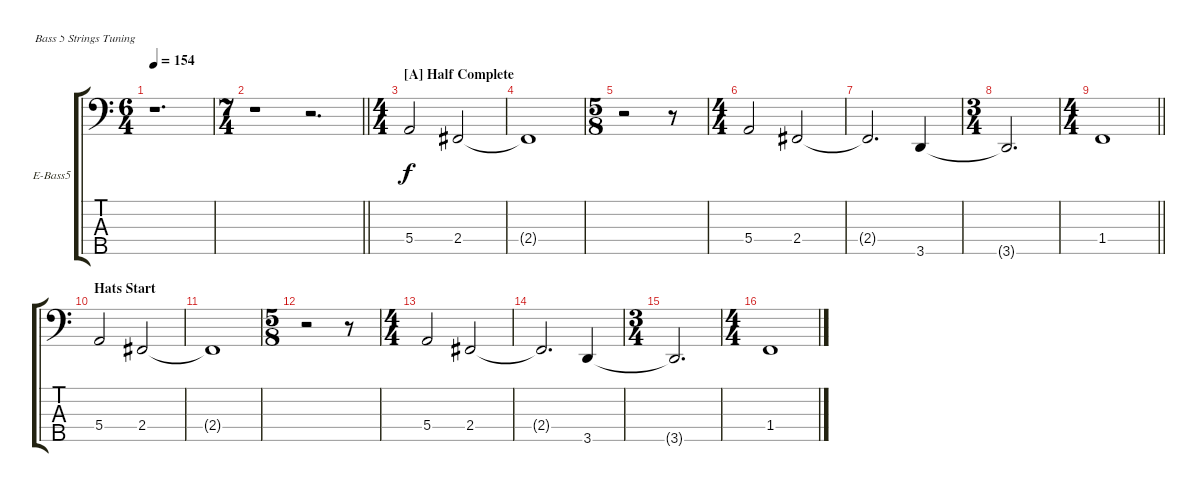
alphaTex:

\bracketExtendMode groupsimilarinstruments
\firstSystemTrackNameOrientation horizontal
\otherSystemsTrackNameOrientation horizontal
\track ("Chebon Littlefield" "E-Bass5") {instrument electricbassfinger}
\staff {score tabs}
\tuning (G2 D2 A1 E1 B0)
\ts (6 4)
\beaming (8 2 2 2 6)
\tempo 154
\clef f4
\ks c
r.1{d dy f} |
\ts (7 4)
\beaming (8 2 2 2 8)
\barLineRight lightlight
r.1 r.2{d} |
\ts (4 4)
\beaming (8 2 2 2 2)
\section ("A" "Half Complete")
5.4.2 2.4.2 |
2.4{t}.1 |
\ts (5 8)
\beaming (8 2 2 2 2)
r.2 r.8 |
\ts (4 4)
\beaming (8 2 2 2 2)
5.4.2 2.4.2 |
2.4{t}.2{d} 3.5.4 |
\ts (3 4)
\beaming (8 2 2 2 2)
3.5{t}.2{d} |
\ts (4 4)
\beaming (8 2 2 2 2)
\barLineRight lightlight
1.4.1 |
\section ("" "Hats Start")
5.4.2 2.4.2 |
2.4{t}.1 |
\ts (5 8)
\beaming (8 2 2 2 2)
r.2 r.8 |
\ts (4 4)
\beaming (8 2 2 2 2)
5.4.2 2.4.2 |
2.4{t}.2{d} 3.5.4 |
\ts (3 4)
\beaming (8 2 2 2 2)
3.5{t}.2{d} |
\ts (4 4)
\beaming (8 2 2 2 2)
1.4.1
